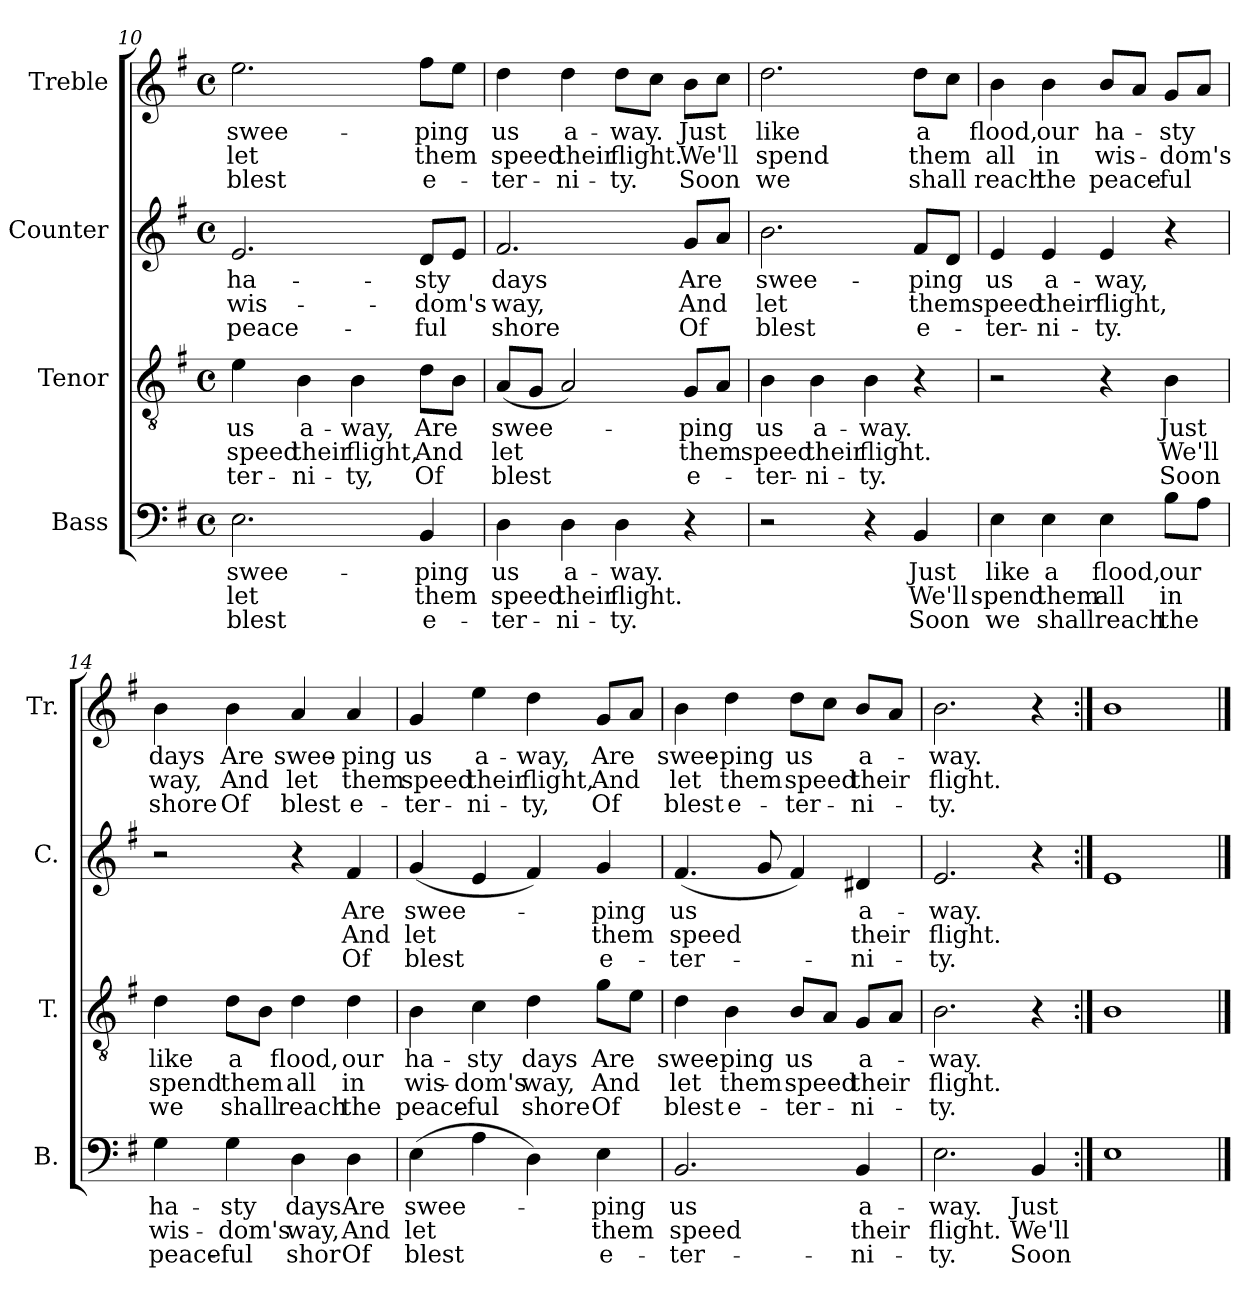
**kern	**text	**text	**text	**kern	**text	**text	**text	**kern	**text	**text	**text	**kern	**text	**text	**text
*part4	*part4	*part4	*part4	*part3	*part3	*part3	*part3	*part2	*part2	*part2	*part2	*part1	*part1	*part1	*part1
*staff4	*staff4	*staff4	*staff4	*staff3	*staff3	*staff3	*staff3	*staff2	*staff2	*staff2	*staff2	*staff1	*staff1	*staff1	*staff1
*I"Bass	*	*	*	*I"Tenor	*	*	*	*I"Counter	*	*	*	*I"Treble	*	*	*
*I'B.	*	*	*	*I'T.	*	*	*	*I'C.	*	*	*	*I'Tr.	*	*	*
!!LO:PB:g=z
*clefF4	*	*	*	*clefGv2	*	*	*	*clefG2	*	*	*	*clefG2	*	*	*
*k[f#]	*	*	*	*k[f#]	*	*	*	*k[f#]	*	*	*	*k[f#]	*	*	*
*M4/4	*	*	*	*M4/4	*	*	*	*M4/4	*	*	*	*M4/4	*	*	*
*met(c)	*	*	*	*met(c)	*	*	*	*met(c)	*	*	*	*met(c)	*	*	*
=10	=10	=10	=10	=10	=10	=10	=10	=10	=10	=10	=10	=10	=10	=10	=10
2.E\	swee-	let	blest	4e\	us	speed	-ter-	2.e/	ha-	wis-	peace-	2.ee\	swee-	let	blest
.	.	.	.	4B\	a-	their	-ni-	.	.	.	.	.	.	.	.
.	.	.	.	4B\	-way,	flight,	-ty,	.	.	.	.	.	.	.	.
4BB/	-ping	them	e-	8d\L	Are	And	Of	8d/L	-sty	-dom's	-ful	8ff#\L	-ping	them	e-
.	.	.	.	8B\J	.	.	.	8e/J	.	.	.	8ee\J	.	.	.
=11	=11	=11	=11	=11	=11	=11	=11	=11	=11	=11	=11	=11	=11	=11	=11
4D\	us	speed	-ter-	(8A/L	swee-	let	blest	2.f#/	days	way,	shore	4dd\	us	speed	-ter-
.	.	.	.	8G/J	.	.	.	.	.	.	.	.	.	.	.
4D\	a-	their	-ni-	2A/)	.	.	.	.	.	.	.	4dd\	a-	their	-ni-
4D\	-way.	flight.	-ty.	.	.	.	.	.	.	.	.	8dd\L	-way.	flight.	-ty.
.	.	.	.	.	.	.	.	.	.	.	.	8cc\J	.	.	.
4r	.	.	.	8G/L	-ping	them	e-	8g/L	Are	And	Of	8b\L	Just	We'll	Soon
.	.	.	.	8A/J	.	.	.	8a/J	.	.	.	8cc\J	.	.	.
=12	=12	=12	=12	=12	=12	=12	=12	=12	=12	=12	=12	=12	=12	=12	=12
2r	.	.	.	4B\	us	speed	-ter-	2.b\	swee-	let	blest	2.dd\	like	spend	we
.	.	.	.	4B\	a-	their	-ni-	.	.	.	.	.	.	.	.
4r	.	.	.	4B\	-way.	flight.	-ty.	.	.	.	.	.	.	.	.
4BB/	Just	We'll	Soon	4r	.	.	.	8f#/L	-ping	them	e-	8dd\L	a	them	shall
.	.	.	.	.	.	.	.	8d/J	.	.	.	8cc\J	.	.	.
=13	=13	=13	=13	=13	=13	=13	=13	=13	=13	=13	=13	=13	=13	=13	=13
4E\	like	spend	we	2r	.	.	.	4e/	us	speed	-ter-	4b\	flood,	all	reach
4E\	a	them	shall	.	.	.	.	4e/	a-	their	-ni-	4b\	our	in	the
4E\	flood,	all	reach	4r	.	.	.	4e/	-way,	flight,	-ty.	8b/L	ha-	wis-	peace-
.	.	.	.	.	.	.	.	.	.	.	.	8a/J	.	.	.
8B\L	our	in	the	4B\	Just	We'll	Soon	4r	.	.	.	8g/L	-sty	-dom's	-ful
8A\J	.	.	.	.	.	.	.	.	.	.	.	8a/J	.	.	.
!!LO:LB:g=z
=14	=14	=14	=14	=14	=14	=14	=14	=14	=14	=14	=14	=14	=14	=14	=14
4G\	ha-	wis-	peace-	4d\	like	spend	we	2r	.	.	.	4b\	days	way,	shore
4G\	-sty	-dom's	-ful	8d\L	a	them	shall	.	.	.	.	4b\	Are	And	Of
.	.	.	.	8B\J	.	.	.	.	.	.	.	.	.	.	.
4D\	days	way,	shor	4d\	flood,	all	reach	4r	.	.	.	4a/	swee-	let	blest
4D\	Are	And	Of	4d\	our	in	the	4f#/	Are	And	Of	4a/	-ping	them	e-
=15	=15	=15	=15	=15	=15	=15	=15	=15	=15	=15	=15	=15	=15	=15	=15
(4E\	swee-	let	blest	4B\	ha-	wis-	peace-	(4g/	swee-	let	blest	4g/	us	speed	-ter-
4A\	.	.	.	4c\	-sty	-dom's	-ful	4e/	.	.	.	4ee\	a-	their	-ni-
4D\)	.	.	.	4d\	days	way,	shore	4f#/)	.	.	.	4dd\	-way,	flight,	-ty,
4E\	ping	them	e-	8g\L	Are	And	Of	4g/	-ping	them	e-	8g/L	Are	And	Of
.	.	.	.	8e\J	.	.	.	.	.	.	.	8a/J	.	.	.
=16	=16	=16	=16	=16	=16	=16	=16	=16	=16	=16	=16	=16	=16	=16	=16
2.BB/	us	speed	-ter-	4d\	swee-	let	blest	(4.f#/	us	speed	-ter-	4b\	swee-	let	blest
.	.	.	.	4B\	-ping	them	e-	.	.	.	.	4dd\	-ping	them	e-
.	.	.	.	.	.	.	.	8g/	.	.	.	.	.	.	.
.	.	.	.	8B/L	us	speed	-ter-	4f#/)	.	.	.	8dd\L	us	speed	-ter-
.	.	.	.	8A/J	.	.	.	.	.	.	.	8cc\J	.	.	.
4BB/	a-	their	-ni-	8G/L	a-	their	-ni-	4d#X/	a-	their	-ni-	8b/L	a-	their	-ni-
.	.	.	.	8A/J	.	.	.	.	.	.	.	8a/J	.	.	.
=17	=17	=17	=17	=17	=17	=17	=17	=17	=17	=17	=17	=17	=17	=17	=17
2.E\	-way.	flight.	-ty.	2.B\	-way.	flight.	-ty.	2.e/	-way.	flight.	-ty.	2.b\	-way.	flight.	-ty.
4BB/	Just	We'll	Soon	4r	.	.	.	4r	.	.	.	4r	.	.	.
=18:|!	=18:|!	=18:|!	=18:|!	=18:|!	=18:|!	=18:|!	=18:|!	=18:|!	=18:|!	=18:|!	=18:|!	=18:|!	=18:|!	=18:|!	=18:|!
1E	.	.	.	1B	.	.	.	1e	.	.	.	1b	.	.	.
==	==	==	==	==	==	==	==	==	==	==	==	==	==	==	==
*-	*-	*-	*-	*-	*-	*-	*-	*-	*-	*-	*-	*-	*-	*-	*-
